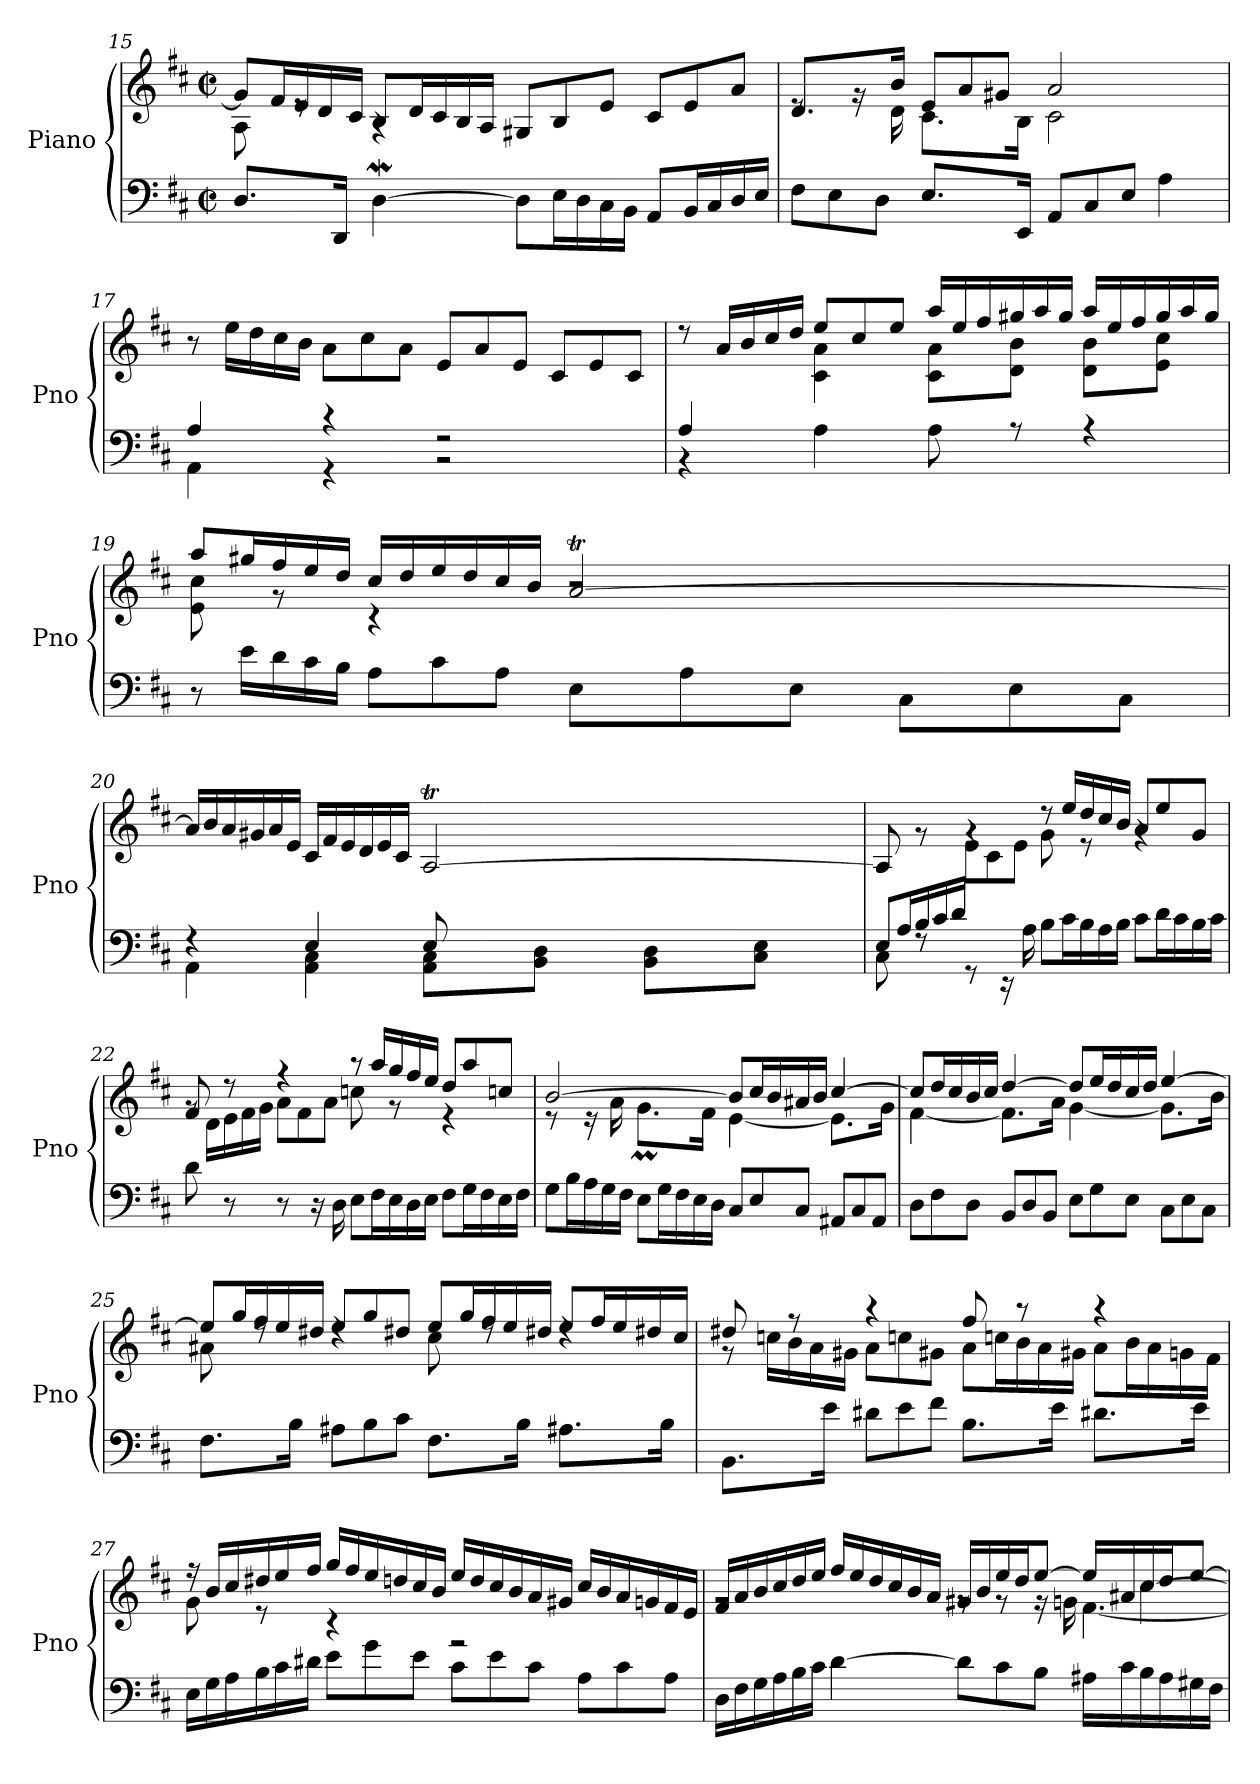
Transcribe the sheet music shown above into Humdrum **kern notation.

**kern	**kern
*part1	*part1
*staff2	*staff1
*I"Piano	*
*I'Pno	*
!!LO:LB:g=z
*clefF4	*clefG2
*k[f#c#]	*k[f#c#]
*M2/2	*M2/2
*met(c|)	*met(c|)
*	*Xtuplet
=15	=15
*	*^
8.D/L	12g/L]	8A\
.	24f#/L	.
.	24e/	8re
.	24d/	.
16DD/Jk	.	.
.	24c#/JJ	.
[4Dw\	12B/L	4rA
.	24d/L	.
.	24c#/	.
.	24B/	.
.	24A/JJ	.
*Xtuplet	*	*
12D\L]	12G#X/L	2ryy
24E\L	12B/	.
24D\	.	.
24C#\	12e/J	.
24BB\JJ	.	.
12AA/L	12c#/L	.
24BB/L	12e/	.
24C#/	.	.
24D/	12a/J	.
24E/JJ	.	.
=16	=16	=16
12F#\L	8.d/L	8re
12E\	.	.
.	.	16rg
12D\J	.	.
.	16b/Jk	16d\
8.E/L	12e/L	8.c#\L
.	12a/	.
.	12g#X/J	.
16EE/Jk	.	16B\Jk
12AA/L	2a/	2c#\
12C#/	.	.
12E/J	.	.
4A\	.	.
*	*v	*v
=17	=17
*^	*
4A/	4AA\	12r
.	.	24ee\LL
.	.	24dd\
.	.	24cc#\
.	.	24b\JJ
4r	4r	12a\L
.	.	12cc#\
.	.	12a\J
2rBB	2rF	12e/L
.	.	12a/
.	.	12e/J
.	.	12c#/L
.	.	12e/
.	.	12c#/J
!!LO:LB:g=z
=18	=18	=18
*	*	*^
4A/	4r	12rdd	4ryy
.	.	24a/LL	.
.	.	24b/	.
.	.	24cc#/	.
.	.	24dd/JJ	.
2.ryy	4A\	12ee/L	4c#\ 4a\
.	.	12cc#/	.
.	.	12ee/J	.
.	8A\	24aa/LL	8c#\ 8a\L
.	.	24ee/	.
.	.	24ff#/	.
.	8rA	24gg#X/	8d\ 8b\J
.	.	24aa/	.
.	.	24gg#/JJ	.
.	4rA	24aa/LL	8d\ 8b\L
.	.	24ee/	.
.	.	24ff#/	.
.	.	24gg#/	8e\ 8cc#\J
.	.	24aa/	.
.	.	24gg#/JJ	.
*v	*v	*	*
=19	=19	=19
*	*	*^
12r	12aa/L	8e\ 8cc#\	2ryy
24e\LL	24gg#X/L	.	.
24d\	24ff#/	8r	.
24c#\	24ee/	.	.
24B\JJ	24dd/JJ	.	.
12A\L	24cc#/LL	4r	.
.	24dd/	.	.
12c#\	24ee/	.	.
.	24dd/	.	.
12A\J	24cc#/	.	.
.	24b/JJ	.	.
12E\L	[2aT/	2r	48b!yy
.	.	.	48a!yy
.	.	.	48b!yy
.	.	.	48a!yy
12A\	.	.	48b!yy
.	.	.	48a!yy
.	.	.	48b!yy
.	.	.	48a!yy
12E\J	.	.	48b!yy
.	.	.	48a!yy
.	.	.	48b!yy
.	.	.	48a!yy
12C#\L	.	.	48b!yy
.	.	.	48a!yy
.	.	.	48b!yy
.	.	.	48a!yy
12E\	.	.	48b!yy
.	.	.	48a!yy
.	.	.	48b!yy
.	.	.	48a!yy
12C#\J	.	.	48b!yy
.	.	.	48a!yy
.	.	.	48b!yy
.	.	.	[48a!yy
*	*	*v	*v
!!LO:LB:g=z
=20	=20	=20
*^	*	*
4r	4AA\	24a/LL]	2ryy
.	.	24b/	.
.	.	24a/	.
.	.	24g#X/	.
.	.	24a/	.
.	.	24e/JJ	.
4E/	4AA\ 4C#\	24c#/LL	.
.	.	24f#/	.
.	.	24e/	.
.	.	24d/	.
.	.	24e/	.
.	.	24c#/JJ	.
8E/	8AA\ 8C#\L	[2AT/	48B!yy
.	.	.	48A!yy
.	.	.	48B!yy
.	.	.	48A!yy
.	.	.	48B!yy
.	.	.	48A!yy
8ryy	8BB\ 8D\J	.	48B!yy
.	.	.	48A!yy
.	.	.	48B!yy
.	.	.	48A!yy
.	.	.	48B!yy
.	.	.	48A!yy
4ryy	8BB\ 8D\L	.	48B!yy
.	.	.	48A!yy
.	.	.	48B!yy
.	.	.	48A!yy
.	.	.	48B!yy
.	.	.	48A!yy
.	8C#\ 8E\J	.	48B!yy
.	.	.	48A!yy
.	.	.	48B!yy
.	.	.	48A!yy
.	.	.	48B!yy
.	.	.	[48A!yy
=21	=21	=21	=21
12E/L	8C#\	8A/]	4ryy
24A/L	.	.	.
24B/	8rF	8rg	.
24c#/	.	.	.
24d/JJ	.	.	.
8rGG	2.ryy	4rg	12e\L
.	.	.	12c#\
16rEE	.	.	.
.	.	.	12e\J
16A\	.	.	.
12B\L	.	12r	8g\
24c#\L	.	24ee/LL	.
24B\	.	24dd/	8r
24A\	.	24cc#/	.
24B\JJ	.	24b/JJ	.
12c#\L	.	12a/L	4rg
24d\L	.	12ee/	.
24c#\	.	.	.
24B\	.	12g/J	.
24c#\JJ	.	.	.
*v	*v	*	*
!!LO:LB:g=z	!!
=22	=22	=22
8d\	8f#/	12rg
.	.	24d\LL
8r	8r	24e\
.	.	24f#\
.	.	24g\JJ
8r	4r	12a\L
.	.	12f#\
16r	.	.
.	.	12a\J
16D\	.	.
12E\L	12r	8ccn\
24F#\L	24aa/LL	.
24E\	24gg/	8r
24D\	24ff#/	.
24E\JJ	24ee/JJ	.
12F#\L	12dd/L	4r
24G\L	12aa/	.
24F#\	.	.
24E\	12ccn/J	.
24F#\JJ	.	.
=23	=23	=23
12G\L	[2b/	8r
24B\L	.	.
24A\	.	16r
24G\	.	.
.	.	16a\
24F#\JJ	.	.
12E\L	.	8.gM\L
24G\L	.	.
24F#\	.	.
24E\	.	.
.	.	16f#\Jk
24D\JJ	.	.
12C#/L	12b/L]	[4e\
12E/	24cc#/L	.
.	24b/	.
12C#/J	24a#X/	.
.	24b/JJ	.
12AA#X/L	[4cc#/	8.e\L]
12C#/	.	.
12AA#/J	.	.
.	.	16g\Jk
!!LO:PB:g=z	!!
=24	=24	=24
12D\L	12cc#/L]	[4f#\
12F#\	24dd/L	.
.	24cc#/	.
12D\J	24b/	.
.	24cc#/JJ	.
12BB/L	[4dd/	8.f#\L]
12D/	.	.
12BB/J	.	.
.	.	16a\Jk
12E\L	12dd/L]	[4g\
12G\	24ee/L	.
.	24dd/	.
12E\J	24cc#/	.
.	24dd/JJ	.
12C#\L	[4ee/	8.g\L]
12E\	.	.
12C#\J	.	.
.	.	16b\Jk
=25	=25	=25
8.F#\L	12ee/L]	8a#X\
.	24gg/L	.
.	24ff#/	8rdd
.	24ee/	.
16B\Jk	.	.
.	24dd#X/JJ	.
12A#X\L	12ee/L	4rdd
12B\	12gg/	.
12c#\J	12dd#X/J	.
8.F#\L	12ee/L	8cc#\
.	24gg/L	.
.	24ff#/	8rdd
.	24ee/	.
16B\Jk	.	.
.	24dd#X/JJ	.
8.A#X\L	12ee/L	4rdd
.	24ff#/L	.
.	24ee/	.
.	24dd#X/	.
16B\Jk	.	.
.	24cc#/JJ	.
!!LO:LB:g=z	!!
=26	=26	=26
8.BB\L	8dd#X/	12r
.	.	24ccn\LL
.	8r	24b\
.	.	24a\
16e\Jk	.	.
.	.	24g#X\JJ
12d#X\L	4r	12a\L
12e\	.	12ccn\
12f#\J	.	12g#X\J
8.B\L	8ff#/	12a\L
.	.	24ccn\L
.	8r	24b\
.	.	24a\
16e\Jk	.	.
.	.	24g#X\JJ
8.d#X\L	4r	12a\L
.	.	24b\L
.	.	24a\
.	.	24gn\
16e\Jk	.	.
.	.	24f#\JJ
=27	=27	=27
24E\LL	24r	8g\
24G\	24b/LL	.
24A\	24cc#/	.
24B\	24dd#X/	8r
24c#\	24ee/	.
24d#X\JJ	24ff#/JJ	.
12e\L	24gg/LL	4r
.	24ff#/	.
12g\	24ee/	.
.	24ddn/	.
12e\J	24cc#/	.
.	24b/JJ	.
12c#\L	24ee/LL	2r
.	24dd/	.
12e\	24cc#/	.
.	24b/	.
12c#\J	24a/	.
.	24g#X/JJ	.
12A\L	24cc#/LL	.
.	24b/	.
12c#\	24a/	.
.	24gn/	.
12A\J	24f#/	.
.	24e/JJ	.
!!LO:LB:g=z
=28	=28	=28
*	*	*^
24D\LL	24f#/LL	2rg	2.ryy
24F#\	24a/	.	.
24G\	24b/	.	.
24A\	24cc#/	.	.
24B\	24dd/	.	.
24c#\JJ	24ee/JJ	.	.
[4d\	24ff#/LL	.	.
.	24ee/	.	.
.	24dd/	.	.
.	24cc#/	.	.
.	24b/	.	.
.	24a/JJ	.	.
12d\L]	24g#X/LL	12rg	.
.	24b/	.	.
12c#\	24ee/	12rg	.
.	24dd/J	.	.
12B\J	[12ee/J	24rg	.
.	.	24gn\	.
24A#X\LL	24ee/LL]	[6.f#\	12ryy
24c#\	24a#X/	.	.
24B\	24cc#/	.	[6cc#\
24A#\	24dd/J	.	.
24G#X\	[12ee/J	.	.
24F#\JJ	.	.	.
*	*v	*v	*v
=	=
*-	*-
